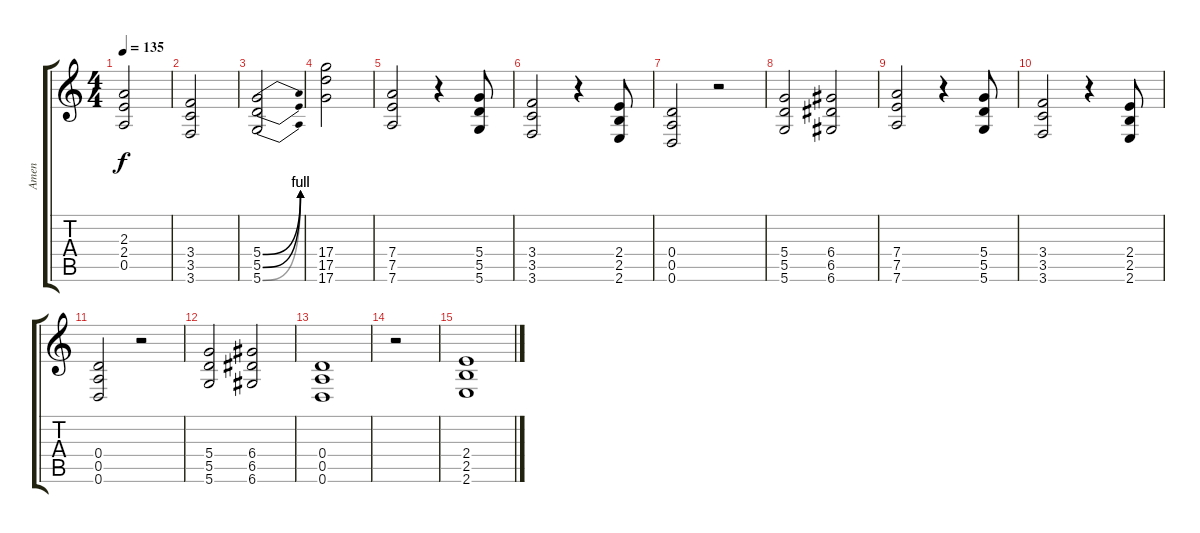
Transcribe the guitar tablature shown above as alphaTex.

\track ("Amen " "Amen ") {instrument overdrivenguitar}
\staff {score tabs}
\tuning (E4 B3 G3 D3 A2 D2) {hide}
\ts (4 4)
\tempo 135
\clef g2
\ks c
(2.3 2.4 0.5).2{dy f} |
(3.4 3.5 3.6).2 |
(5.4{be (bend 0 0 60 4)} 5.5{be (bend 0 0 60 4)} 5.6{be (bend 0 0 60 4)}).2 |
(17.4 17.5 17.6).2 |
(7.4 7.5 7.6).2 r.4 (5.4 5.5 5.6).8 |
(3.4 3.5 3.6).2 r.4 (2.4 2.5 2.6).8 |
(0.4 0.5 0.6).2 r.2 |
(5.4 5.5 5.6).2 (6.4 6.5 6.6).2 |
(7.4 7.5 7.6).2 r.4 (5.4 5.5 5.6).8 |
(3.4 3.5 3.6).2 r.4 (2.4 2.5 2.6).8 |
(0.4 0.5 0.6).2 r.2 |
(5.4 5.5 5.6).2 (6.4 6.5 6.6).2 |
(0.4 0.5 0.6).1 |
r.2 |
(2.4 2.5 2.6).1
